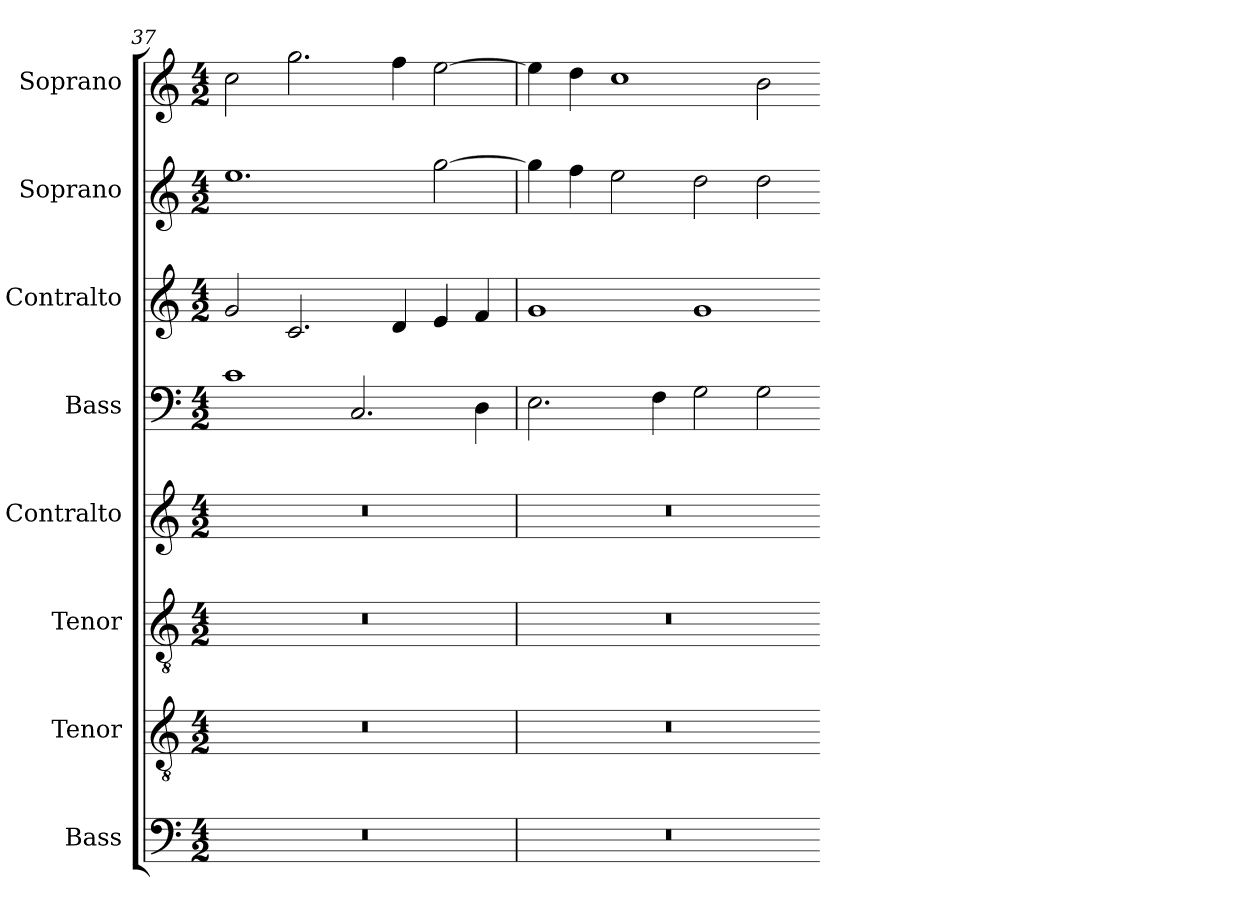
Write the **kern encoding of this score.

**kern	**kern	**kern	**kern	**kern	**kern	**kern	**kern
*part8	*part7	*part6	*part5	*part4	*part3	*part2	*part1
*staff8	*staff7	*staff6	*staff5	*staff4	*staff3	*staff2	*staff1
*I"Bass	*I"Tenor	*I"Tenor	*I"Contralto	*I"Bass	*I"Contralto	*I"Soprano	*I"Soprano
*I'B	*I'T	*I'T	*I'A	*I'B	*I'A	*I'S	*I'S
*clefF4	*clefGv2	*clefGv2	*clefG2	*clefF4	*clefG2	*clefG2	*clefG2
*k[]	*k[]	*k[]	*k[]	*k[]	*k[]	*k[]	*k[]
*G:mix	*G:mix	*G:mix	*G:mix	*G:mix	*G:mix	*G:mix	*G:mix
*M4/2	*M4/2	*M4/2	*M4/2	*M4/2	*M4/2	*M4/2	*M4/2
=37	=37	=37	=37	=37	=37	=37	=37
0r	0r	0r	0r	1c	2g	1.ee	2cc
.	.	.	.	.	2.c	.	2.gg
.	.	.	.	2.C	.	.	.
.	.	.	.	.	4d	.	4ff
.	.	.	.	.	4e	[2gg	[2ee
.	.	.	.	4D	4f	.	.
=38	=38	=38	=38	=38	=38	=38	=38
0r	0r	0r	0r	2.E	1g	4gg]	4ee]
.	.	.	.	.	.	4ff	4dd
.	.	.	.	.	.	2ee	1cc
.	.	.	.	4F	.	.	.
.	.	.	.	2G	1g	2dd	.
.	.	.	.	2G	.	2dd	2b
=-	=-	=-	=-	=-	=-	=-	=-
*-	*-	*-	*-	*-	*-	*-	*-
